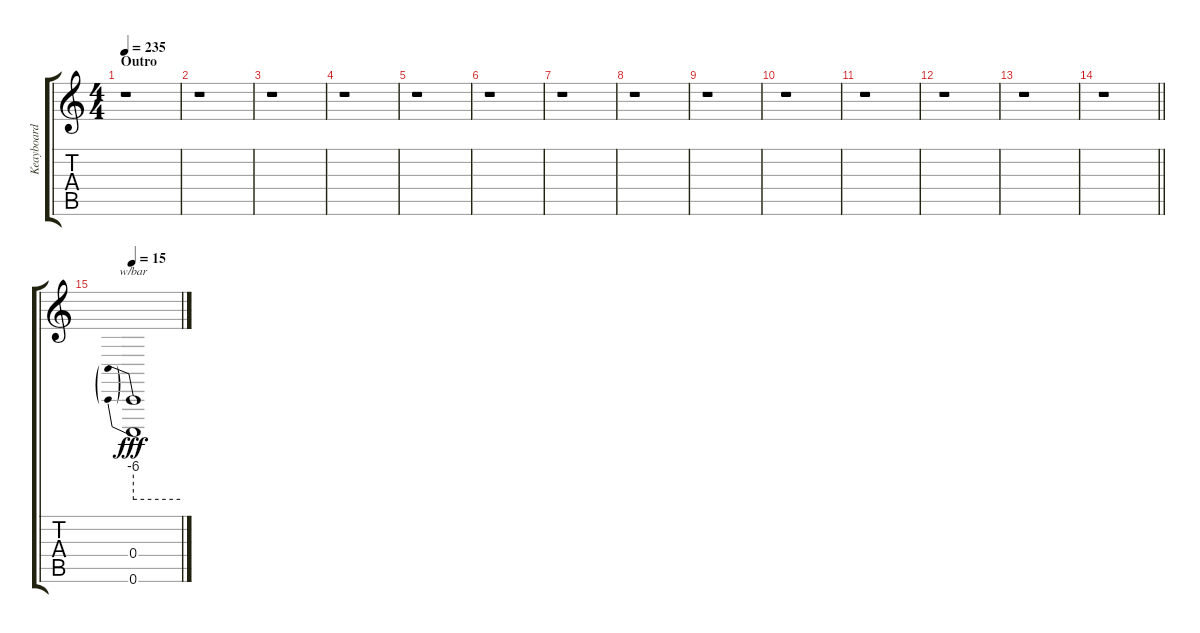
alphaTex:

\track ("Keayboard (Rythm)" "Keayboard ") {instrument stringensemble2}
\staff {score tabs}
\tuning (D4 A3 F3 C3 G2 C2) {hide}
\ts (4 4)
\section ("" "Outro")
\tempo 235
\clef g2
\ks c
r.1{dy f} |
r.1 |
r.1 |
r.1 |
r.1 |
r.1 |
r.1 |
r.1 |
r.1 |
r.1 |
r.1 |
r.1 |
r.1 |
\barLineRight lightlight
r.1 |
\tempo 15
(0.4 0.6).1{tbe (predive default 0 -24 60 -24) dy fff volume 10 balance 0 instrument acousticgrandpiano}
